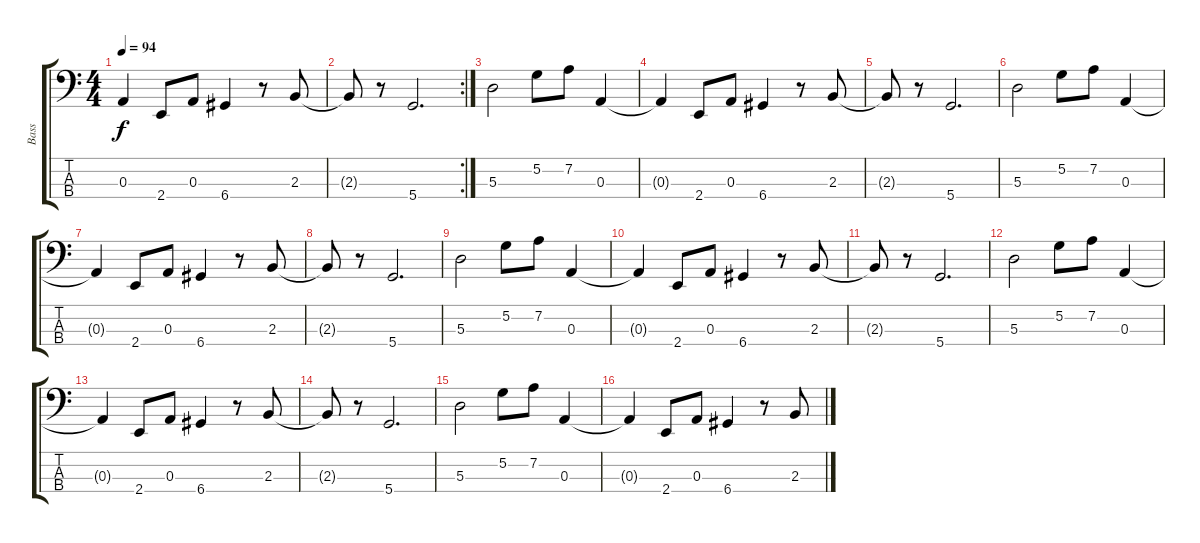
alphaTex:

\track ("Bass" "Bass") {instrument electricbassfinger}
\staff {score tabs}
\tuning (G2 D2 A1 D1) {hide}
\ts (4 4)
\tempo 94
\clef f4
\ks c
0.3{t}.4{dy f} 2.4.8 0.3.8 6.4.4 r.8 2.3.8 |
\rc 2
2.3{t}.8 r.8 5.4.2{d} |
5.3.2 5.2.8 7.2.8 0.3.4 |
0.3{t}.4 2.4.8 0.3.8 6.4.4 r.8 2.3.8 |
2.3{t}.8 r.8 5.4.2{d} |
5.3.2 5.2.8 7.2.8 0.3.4 |
0.3{t}.4 2.4.8 0.3.8 6.4.4 r.8 2.3.8 |
2.3{t}.8 r.8 5.4.2{d} |
5.3.2 5.2.8 7.2.8 0.3.4 |
0.3{t}.4 2.4.8 0.3.8 6.4.4 r.8 2.3.8 |
2.3{t}.8 r.8 5.4.2{d} |
5.3.2 5.2.8 7.2.8 0.3.4 |
0.3{t}.4 2.4.8 0.3.8 6.4.4 r.8 2.3.8 |
2.3{t}.8 r.8 5.4.2{d} |
5.3.2 5.2.8 7.2.8 0.3.4 |
0.3{t}.4 2.4.8 0.3.8 6.4.4 r.8 2.3.8
